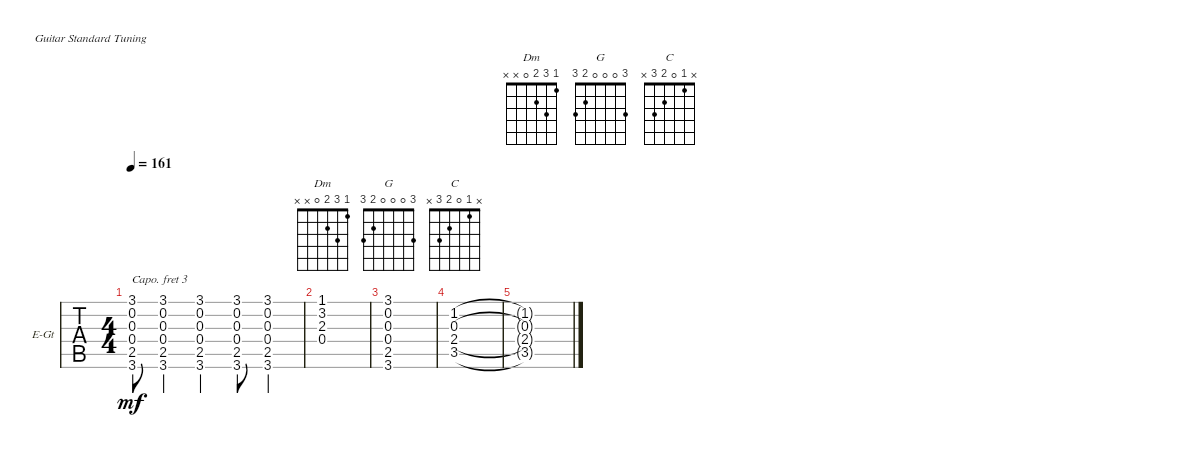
\defaultSystemsLayout 4
\bracketExtendMode groupsimilarinstruments
\firstSystemTrackNameOrientation horizontal
\otherSystemsTrackNameOrientation horizontal
\chordDiagramsInScore
\track ("Guitare Capo 3" "E-Gt") {instrument overdrivenguitar}
\staff {tabs}
\capo 3
\tuning (E4 B3 G3 D3 A2 E2)
\chord ("Dm" 1 3 2 0 x x) {showfingering false}
\chord ("G" 3 0 0 0 2 3) {showfingering false}
\chord ("C" x 1 0 2 3 x) {showfingering false}
\ts (4 4)
\tempo 161
\clef g2
\ks c
(3.6 2.5 0.4 0.3 0.2 3.1).8{dy mf} (3.6 2.5 0.4 0.3 0.2 3.1).4 (3.6 2.5 0.4 0.3 0.2 3.1).4 (3.6 2.5 0.4 0.3 0.2 3.1).8 (3.6 2.5 0.4 0.3 0.2 3.1).4 |
(0.4 2.3 3.2 1.1).1{ch "Dm"} |
(3.6 2.5 0.4 0.3 0.2 3.1).1{ch "G"} |
(3.5 2.4 0.3 1.2).1{ch "C"} |
(3.5{t} 2.4{t} 0.3{t} 1.2{t}).1
